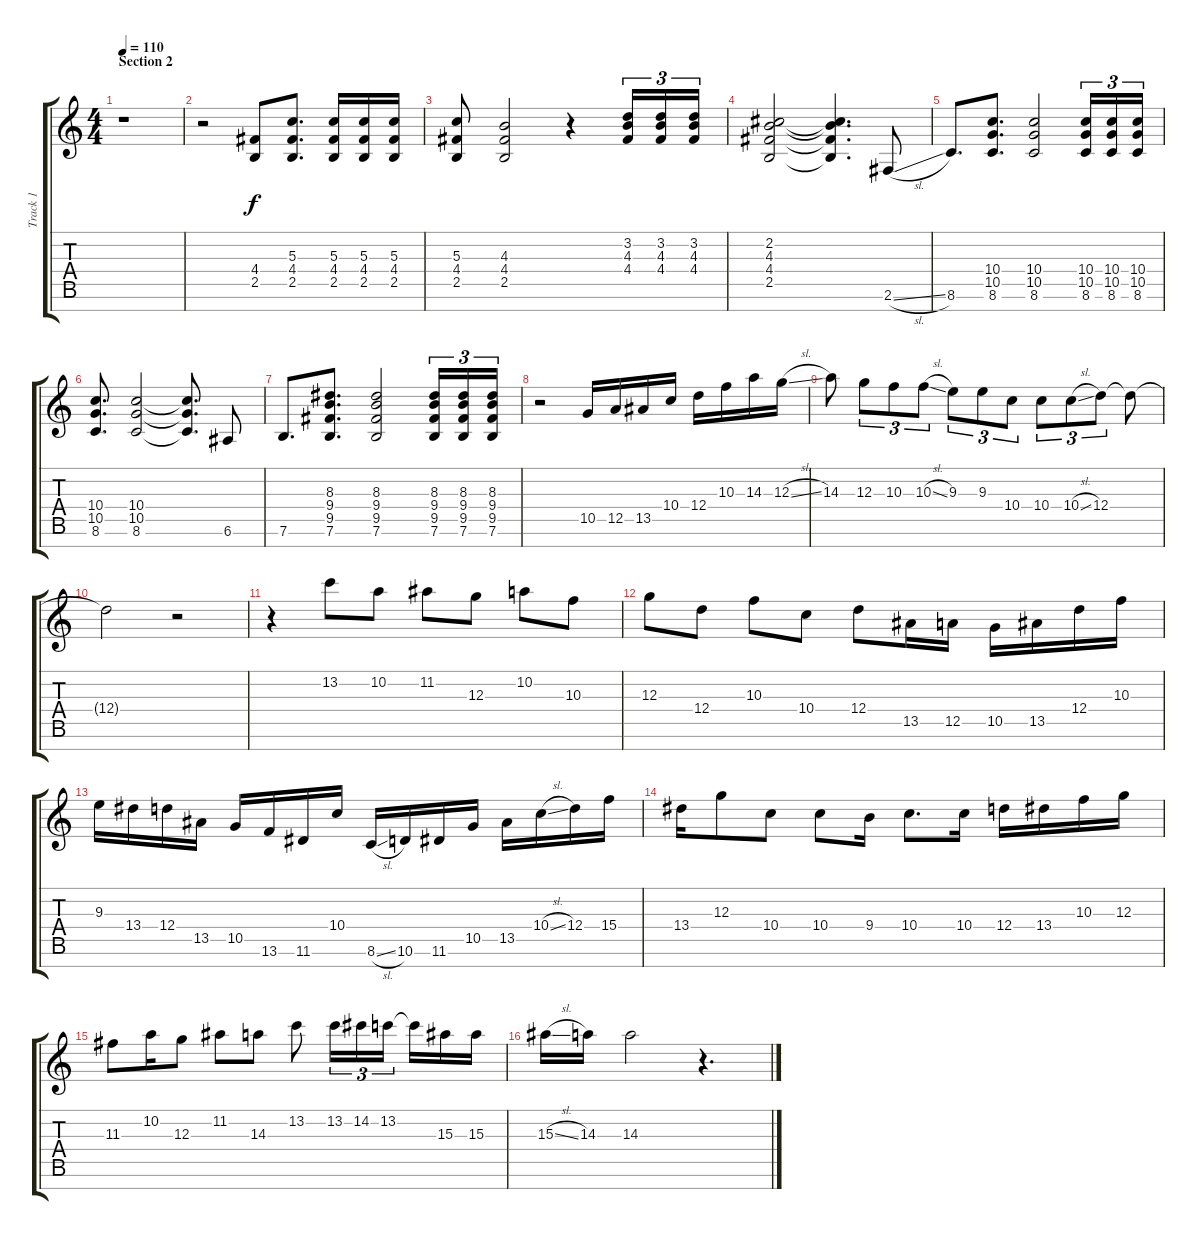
\track ("Track 1" "Track 1") {instrument acousticguitarsteel}
\staff {score tabs}
\tuning (E4 B3 G3 D3 A2 E2 B1) {hide}
\ts (4 4)
\section ("" "Section 2")
\tempo 110
\clef g2
\ks c
r.1{dy f} |
r.2 (4.4 2.5).8{instrument acousticguitarsteel} (5.3 4.4 2.5).8{d} (5.3 4.4 2.5).16 (5.3 4.4 2.5).16 (5.3 4.4 2.5).16 |
(5.3 4.4 2.5).8 (4.3 4.4 2.5).2 r.4 (3.2 4.3 4.4).16{tu (3 2)} (3.2 4.3 4.4).16{tu (3 2)} (3.2 4.3 4.4).16{tu (3 2)} |
(2.2 4.3 4.4 2.5).2 (2.2{t} 4.3{t} 4.4{t} 2.5{t}).4{d} 2.6{sl}.8 |
8.6.8{d} (10.4 10.5 8.6).8{d} (10.4 10.5 8.6).2 (10.4 10.5 8.6).16{tu (3 2)} (10.4 10.5 8.6).16{tu (3 2)} (10.4 10.5 8.6).16{tu (3 2)} |
(10.4 10.5 8.6).8{d} (10.4 10.5 8.6).2 (10.4{t} 10.5{t} 8.6{t}).8{d} 6.6.8 |
7.6.8{d} (8.3 9.4 9.5 7.6).8{d} (8.3 9.4 9.5 7.6).2 (8.3 9.4 9.5 7.6).16{tu (3 2)} (8.3 9.4 9.5 7.6).16{tu (3 2)} (8.3 9.4 9.5 7.6).16{tu (3 2)} |
r.2 10.5.16{instrument distortionguitar} 12.5.16 13.5.16 10.4.16 12.4.16 10.3.16 14.3.16 12.3{sl}.16 |
14.3.8 12.3.8{tu (3 2)} 10.3.8{tu (3 2)} 10.3{sl}.8{tu (3 2)} 9.3.8{tu (3 2)} 9.3.8{tu (3 2)} 10.4.8{tu (3 2)} 10.4.8{tu (3 2)} 10.4{sl}.8{tu (3 2)} 12.4.8{tu (3 2)} 12.4{t}.8 |
12.4{t}.2 r.2 |
r.4 13.2.8 10.2.8 11.2.8 12.3.8 10.2.8 10.3.8 |
12.3.8 12.4.8 10.3.8 10.4.8 12.4.8 13.5.16 12.5.16 10.5.16 13.5.16 12.4.16 10.3.16 |
9.3.16 13.4.16 12.4.16 13.5.16 10.5.16 13.6.16 11.6.16 10.4.16 8.6{sl}.16 10.6.16 11.6.16 10.5.16 13.5.16 10.4{sl}.16 12.4.16 15.4.16 |
13.4.16 12.3.8 10.4.8 10.4.8 9.4.16 10.4.8{d} 10.4.16 12.4.16 13.4.16 10.3.16 12.3.16 |
11.3.8 10.2.16 12.3.8 11.2.8 14.3.8 13.2.8 13.2.16{tu (3 2)} 14.2.16{tu (3 2)} 13.2.16{tu (3 2) beam splitsecondary} 13.2{t}.16 15.3.16 15.3.16 |
15.3{sl}.16 14.3.16 14.3.2 r.4{d}
